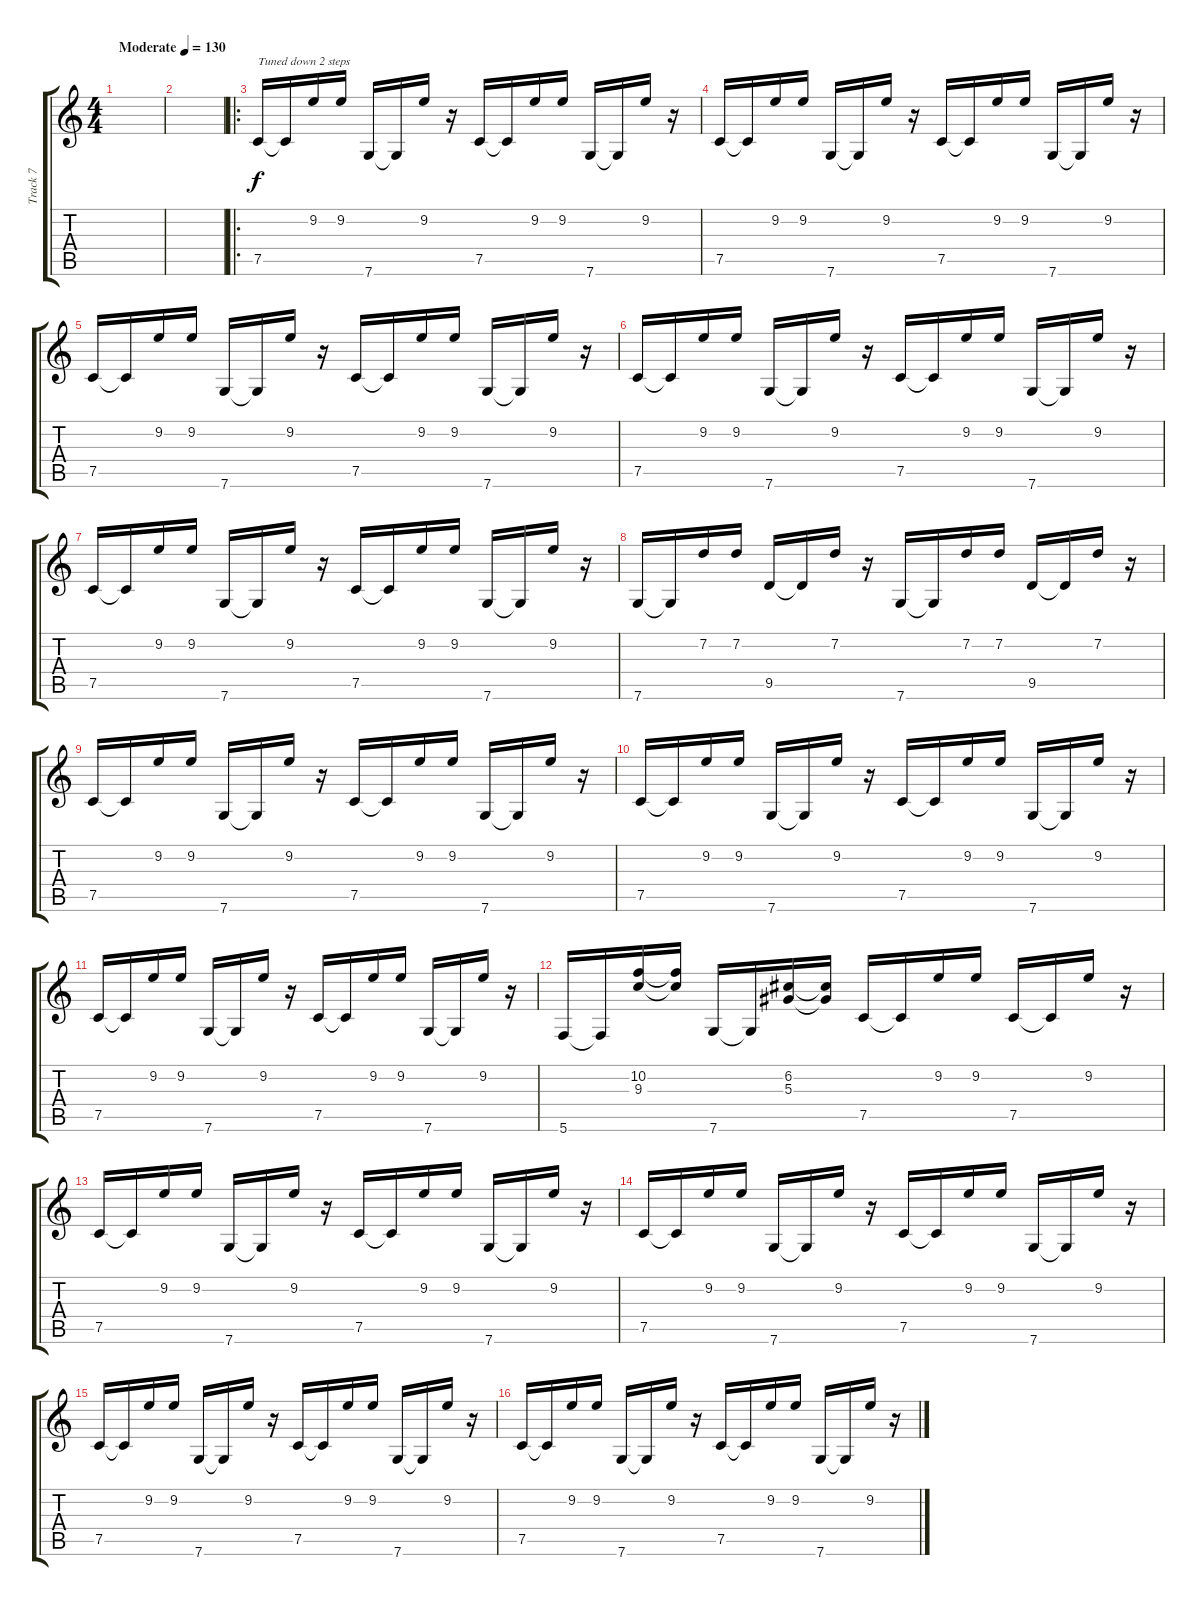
\track ("Track 7" "Track 7") {instrument distortionguitar}
\staff {score tabs}
\tuning (C4 G3 Eb3 Bb2 F2 C2) {hide}
\ts (4 4)
\tempo (130 "Moderate")
\clef g2
\ks c
|
|
\ro
7.5.16{txt "Tuned down 2 steps"} 7.5{t}.16 9.2.16 9.2.16 7.6.16 7.6{t}.16 9.2.16 r.16 7.5.16 7.5{t}.16 9.2.16 9.2.16 7.6.16 7.6{t}.16 9.2.16 r.16 |
7.5.16 7.5{t}.16 9.2.16 9.2.16 7.6.16 7.6{t}.16 9.2.16 r.16 7.5.16 7.5{t}.16 9.2.16 9.2.16 7.6.16 7.6{t}.16 9.2.16 r.16 |
7.5.16 7.5{t}.16 9.2.16 9.2.16 7.6.16 7.6{t}.16 9.2.16 r.16 7.5.16 7.5{t}.16 9.2.16 9.2.16 7.6.16 7.6{t}.16 9.2.16 r.16 |
7.5.16 7.5{t}.16 9.2.16 9.2.16 7.6.16 7.6{t}.16 9.2.16 r.16 7.5.16 7.5{t}.16 9.2.16 9.2.16 7.6.16 7.6{t}.16 9.2.16 r.16 |
7.5.16 7.5{t}.16 9.2.16 9.2.16 7.6.16 7.6{t}.16 9.2.16 r.16 7.5.16 7.5{t}.16 9.2.16 9.2.16 7.6.16 7.6{t}.16 9.2.16 r.16 |
7.6.16 7.6{t}.16 7.2.16 7.2.16 9.5.16 9.5{t}.16 7.2.16 r.16 7.6.16 7.6{t}.16 7.2.16 7.2.16 9.5.16 9.5{t}.16 7.2.16 r.16 |
7.5.16 7.5{t}.16 9.2.16 9.2.16 7.6.16 7.6{t}.16 9.2.16 r.16 7.5.16 7.5{t}.16 9.2.16 9.2.16 7.6.16 7.6{t}.16 9.2.16 r.16 |
7.5.16 7.5{t}.16 9.2.16 9.2.16 7.6.16 7.6{t}.16 9.2.16 r.16 7.5.16 7.5{t}.16 9.2.16 9.2.16 7.6.16 7.6{t}.16 9.2.16 r.16 |
7.5.16 7.5{t}.16 9.2.16 9.2.16 7.6.16 7.6{t}.16 9.2.16 r.16 7.5.16 7.5{t}.16 9.2.16 9.2.16 7.6.16 7.6{t}.16 9.2.16 r.16 |
5.6.16 5.6{t}.16 (10.2 9.3).16 (10.2{t} 9.3{t}).16 7.6.16 7.6{t}.16 (6.2 5.3).16 (6.2{t} 5.3{t}).16 7.5.16 7.5{t}.16 9.2.16 9.2.16 7.5.16 7.5{t}.16 9.2.16 r.16 |
7.5.16 7.5{t}.16 9.2.16 9.2.16 7.6.16 7.6{t}.16 9.2.16 r.16 7.5.16 7.5{t}.16 9.2.16 9.2.16 7.6.16 7.6{t}.16 9.2.16 r.16 |
7.5.16 7.5{t}.16 9.2.16 9.2.16 7.6.16 7.6{t}.16 9.2.16 r.16 7.5.16 7.5{t}.16 9.2.16 9.2.16 7.6.16 7.6{t}.16 9.2.16 r.16 |
7.5.16 7.5{t}.16 9.2.16 9.2.16 7.6.16 7.6{t}.16 9.2.16 r.16 7.5.16 7.5{t}.16 9.2.16 9.2.16 7.6.16 7.6{t}.16 9.2.16 r.16 |
7.5.16 7.5{t}.16 9.2.16 9.2.16 7.6.16 7.6{t}.16 9.2.16 r.16 7.5.16 7.5{t}.16 9.2.16 9.2.16 7.6.16 7.6{t}.16 9.2.16 r.16
